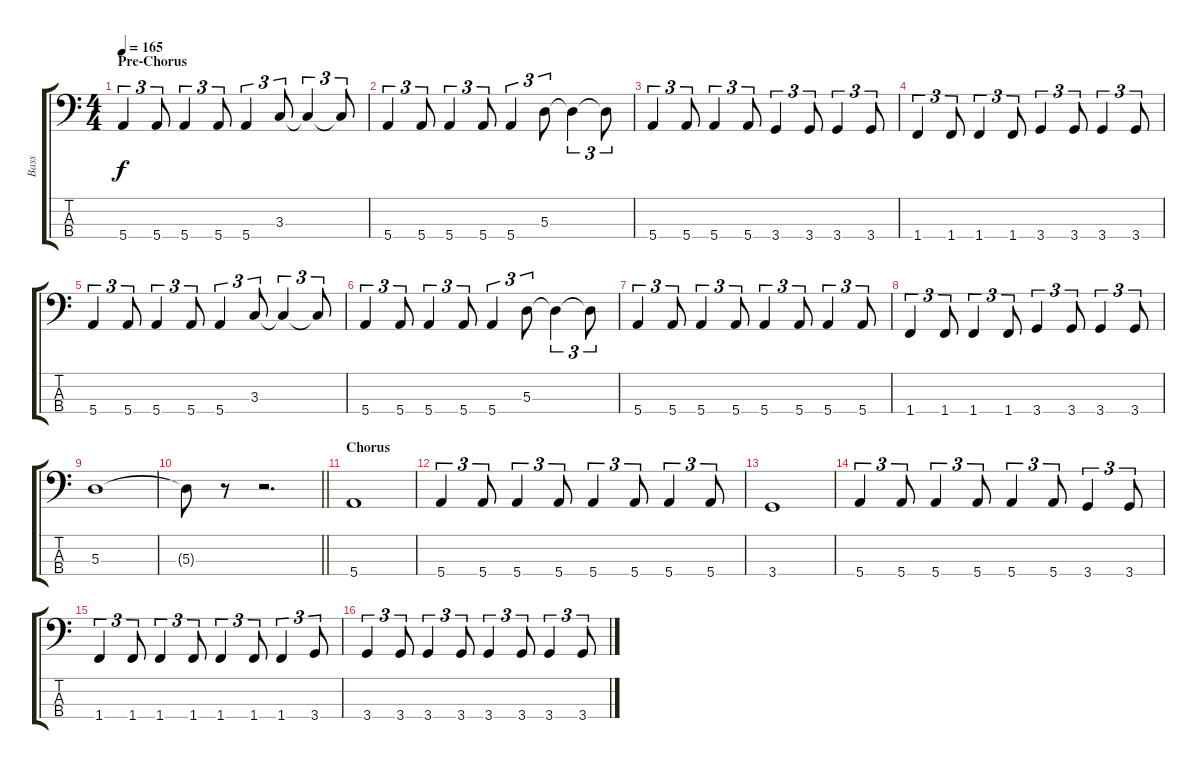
\track ("Bass" "Bass") {instrument electricbassfinger}
\staff {score tabs}
\tuning (G2 D2 A1 E1) {hide}
\ts (4 4)
\section ("" "Pre-Chorus")
\tempo 165
\clef f4
\ks c
5.4.4{tu (3 2) dy f} 5.4.8{tu (3 2)} 5.4.4{tu (3 2)} 5.4.8{tu (3 2)} 5.4.4{tu (3 2)} 3.3.8{tu (3 2)} 3.3{t}.4{tu (3 2)} 3.3{t}.8{tu (3 2)} |
5.4.4{tu (3 2)} 5.4.8{tu (3 2)} 5.4.4{tu (3 2)} 5.4.8{tu (3 2)} 5.4.4{tu (3 2)} 5.3.8{tu (3 2)} 5.3{t}.4{tu (3 2)} 5.3{t}.8{tu (3 2)} |
5.4.4{tu (3 2)} 5.4.8{tu (3 2)} 5.4.4{tu (3 2)} 5.4.8{tu (3 2)} 3.4.4{tu (3 2)} 3.4.8{tu (3 2)} 3.4.4{tu (3 2)} 3.4.8{tu (3 2)} |
1.4.4{tu (3 2)} 1.4.8{tu (3 2)} 1.4.4{tu (3 2)} 1.4.8{tu (3 2)} 3.4.4{tu (3 2)} 3.4.8{tu (3 2)} 3.4.4{tu (3 2)} 3.4.8{tu (3 2)} |
5.4.4{tu (3 2)} 5.4.8{tu (3 2)} 5.4.4{tu (3 2)} 5.4.8{tu (3 2)} 5.4.4{tu (3 2)} 3.3.8{tu (3 2)} 3.3{t}.4{tu (3 2)} 3.3{t}.8{tu (3 2)} |
5.4.4{tu (3 2)} 5.4.8{tu (3 2)} 5.4.4{tu (3 2)} 5.4.8{tu (3 2)} 5.4.4{tu (3 2)} 5.3.8{tu (3 2)} 5.3{t}.4{tu (3 2)} 5.3{t}.8{tu (3 2)} |
5.4.4{tu (3 2)} 5.4.8{tu (3 2)} 5.4.4{tu (3 2)} 5.4.8{tu (3 2)} 5.4.4{tu (3 2)} 5.4.8{tu (3 2)} 5.4.4{tu (3 2)} 5.4.8{tu (3 2)} |
1.4.4{tu (3 2)} 1.4.8{tu (3 2)} 1.4.4{tu (3 2)} 1.4.8{tu (3 2)} 3.4.4{tu (3 2)} 3.4.8{tu (3 2)} 3.4.4{tu (3 2)} 3.4.8{tu (3 2)} |
5.3.1 |
\barLineRight lightlight
5.3{t}.8 r.8 r.2{d} |
\section ("" "Chorus")
5.4.1 |
5.4.4{tu (3 2)} 5.4.8{tu (3 2)} 5.4.4{tu (3 2)} 5.4.8{tu (3 2)} 5.4.4{tu (3 2)} 5.4.8{tu (3 2)} 5.4.4{tu (3 2)} 5.4.8{tu (3 2)} |
3.4.1 |
5.4.4{tu (3 2)} 5.4.8{tu (3 2)} 5.4.4{tu (3 2)} 5.4.8{tu (3 2)} 5.4.4{tu (3 2)} 5.4.8{tu (3 2)} 3.4.4{tu (3 2)} 3.4.8{tu (3 2)} |
1.4.4{tu (3 2)} 1.4.8{tu (3 2)} 1.4.4{tu (3 2)} 1.4.8{tu (3 2)} 1.4.4{tu (3 2)} 1.4.8{tu (3 2)} 1.4.4{tu (3 2)} 3.4.8{tu (3 2)} |
3.4.4{tu (3 2)} 3.4.8{tu (3 2)} 3.4.4{tu (3 2)} 3.4.8{tu (3 2)} 3.4.4{tu (3 2)} 3.4.8{tu (3 2)} 3.4.4{tu (3 2)} 3.4.8{tu (3 2)}
